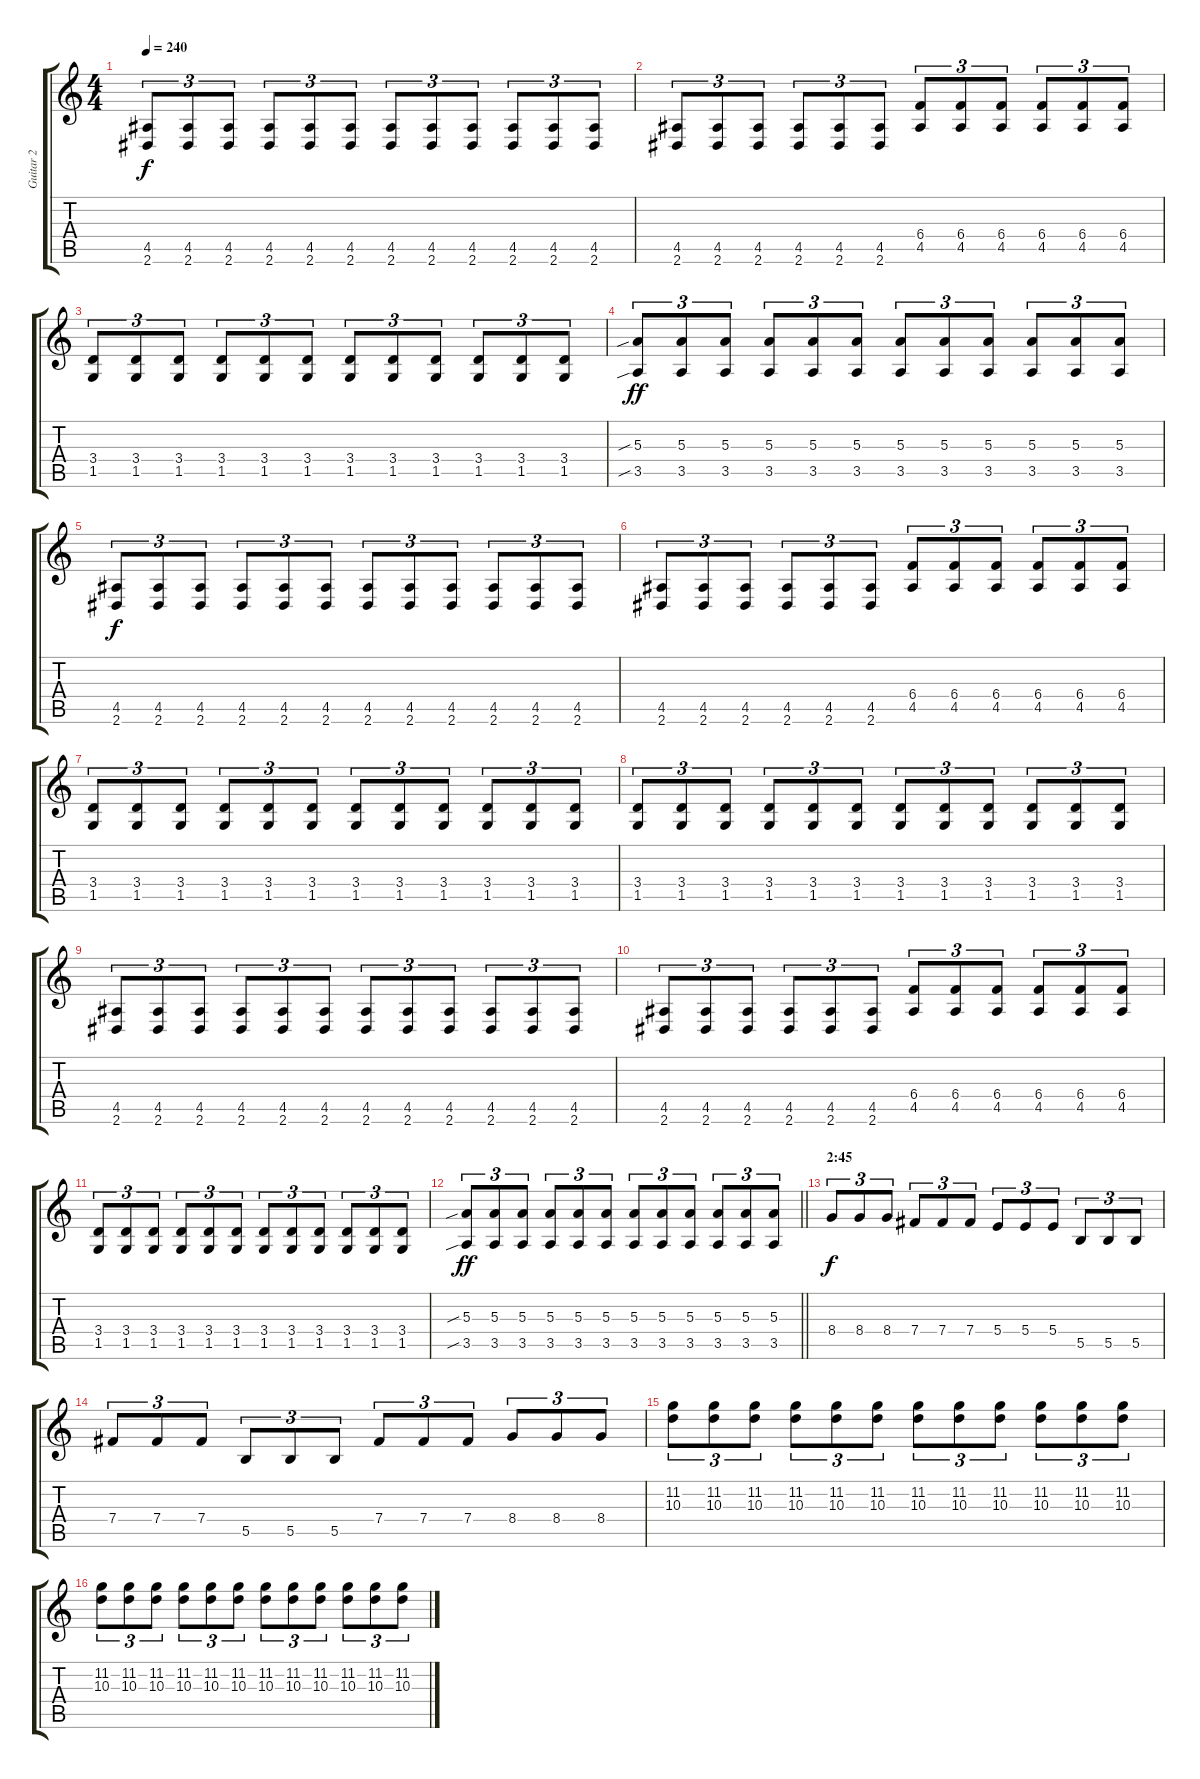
\track ("Guitar 2" "Guitar 2") {instrument distortionguitar}
\staff {score tabs}
\tuning (Db4 Ab3 E3 B2 Gb2 Db2) {hide}
\ts (4 4)
\tempo 240
\clef g2
\ks c
(4.5 2.6).8{tu (3 2) dy f} (4.5 2.6).8{tu (3 2)} (4.5 2.6).8{tu (3 2)} (4.5 2.6).8{tu (3 2)} (4.5 2.6).8{tu (3 2)} (4.5 2.6).8{tu (3 2)} (4.5 2.6).8{tu (3 2)} (4.5 2.6).8{tu (3 2)} (4.5 2.6).8{tu (3 2)} (4.5 2.6).8{tu (3 2)} (4.5 2.6).8{tu (3 2)} (4.5 2.6).8{tu (3 2)} |
(4.5 2.6).8{tu (3 2)} (4.5 2.6).8{tu (3 2)} (4.5 2.6).8{tu (3 2)} (4.5 2.6).8{tu (3 2)} (4.5 2.6).8{tu (3 2)} (4.5 2.6).8{tu (3 2)} (6.4 4.5).8{tu (3 2)} (6.4 4.5).8{tu (3 2)} (6.4 4.5).8{tu (3 2)} (6.4 4.5).8{tu (3 2)} (6.4 4.5).8{tu (3 2)} (6.4 4.5).8{tu (3 2)} |
(3.4 1.5).8{tu (3 2)} (3.4 1.5).8{tu (3 2)} (3.4 1.5).8{tu (3 2)} (3.4 1.5).8{tu (3 2)} (3.4 1.5).8{tu (3 2)} (3.4 1.5).8{tu (3 2)} (3.4 1.5).8{tu (3 2)} (3.4 1.5).8{tu (3 2)} (3.4 1.5).8{tu (3 2)} (3.4 1.5).8{tu (3 2)} (3.4 1.5).8{tu (3 2)} (3.4 1.5).8{tu (3 2)} |
(5.3{sib} 3.5{sib}).8{tu (3 2) dy ff} (5.3 3.5).8{tu (3 2)} (5.3 3.5).8{tu (3 2)} (5.3 3.5).8{tu (3 2)} (5.3 3.5).8{tu (3 2)} (5.3 3.5).8{tu (3 2)} (5.3 3.5).8{tu (3 2)} (5.3 3.5).8{tu (3 2)} (5.3 3.5).8{tu (3 2)} (5.3 3.5).8{tu (3 2)} (5.3 3.5).8{tu (3 2)} (5.3 3.5).8{tu (3 2)} |
(4.5 2.6).8{tu (3 2) dy f} (4.5 2.6).8{tu (3 2)} (4.5 2.6).8{tu (3 2)} (4.5 2.6).8{tu (3 2)} (4.5 2.6).8{tu (3 2)} (4.5 2.6).8{tu (3 2)} (4.5 2.6).8{tu (3 2)} (4.5 2.6).8{tu (3 2)} (4.5 2.6).8{tu (3 2)} (4.5 2.6).8{tu (3 2)} (4.5 2.6).8{tu (3 2)} (4.5 2.6).8{tu (3 2)} |
(4.5 2.6).8{tu (3 2)} (4.5 2.6).8{tu (3 2)} (4.5 2.6).8{tu (3 2)} (4.5 2.6).8{tu (3 2)} (4.5 2.6).8{tu (3 2)} (4.5 2.6).8{tu (3 2)} (6.4 4.5).8{tu (3 2)} (6.4 4.5).8{tu (3 2)} (6.4 4.5).8{tu (3 2)} (6.4 4.5).8{tu (3 2)} (6.4 4.5).8{tu (3 2)} (6.4 4.5).8{tu (3 2)} |
(3.4 1.5).8{tu (3 2)} (3.4 1.5).8{tu (3 2)} (3.4 1.5).8{tu (3 2)} (3.4 1.5).8{tu (3 2)} (3.4 1.5).8{tu (3 2)} (3.4 1.5).8{tu (3 2)} (3.4 1.5).8{tu (3 2)} (3.4 1.5).8{tu (3 2)} (3.4 1.5).8{tu (3 2)} (3.4 1.5).8{tu (3 2)} (3.4 1.5).8{tu (3 2)} (3.4 1.5).8{tu (3 2)} |
(3.4 1.5).8{tu (3 2)} (3.4 1.5).8{tu (3 2)} (3.4 1.5).8{tu (3 2)} (3.4 1.5).8{tu (3 2)} (3.4 1.5).8{tu (3 2)} (3.4 1.5).8{tu (3 2)} (3.4 1.5).8{tu (3 2)} (3.4 1.5).8{tu (3 2)} (3.4 1.5).8{tu (3 2)} (3.4 1.5).8{tu (3 2)} (3.4 1.5).8{tu (3 2)} (3.4 1.5).8{tu (3 2)} |
(4.5 2.6).8{tu (3 2)} (4.5 2.6).8{tu (3 2)} (4.5 2.6).8{tu (3 2)} (4.5 2.6).8{tu (3 2)} (4.5 2.6).8{tu (3 2)} (4.5 2.6).8{tu (3 2)} (4.5 2.6).8{tu (3 2)} (4.5 2.6).8{tu (3 2)} (4.5 2.6).8{tu (3 2)} (4.5 2.6).8{tu (3 2)} (4.5 2.6).8{tu (3 2)} (4.5 2.6).8{tu (3 2)} |
(4.5 2.6).8{tu (3 2)} (4.5 2.6).8{tu (3 2)} (4.5 2.6).8{tu (3 2)} (4.5 2.6).8{tu (3 2)} (4.5 2.6).8{tu (3 2)} (4.5 2.6).8{tu (3 2)} (6.4 4.5).8{tu (3 2)} (6.4 4.5).8{tu (3 2)} (6.4 4.5).8{tu (3 2)} (6.4 4.5).8{tu (3 2)} (6.4 4.5).8{tu (3 2)} (6.4 4.5).8{tu (3 2)} |
(3.4 1.5).8{tu (3 2)} (3.4 1.5).8{tu (3 2)} (3.4 1.5).8{tu (3 2)} (3.4 1.5).8{tu (3 2)} (3.4 1.5).8{tu (3 2)} (3.4 1.5).8{tu (3 2)} (3.4 1.5).8{tu (3 2)} (3.4 1.5).8{tu (3 2)} (3.4 1.5).8{tu (3 2)} (3.4 1.5).8{tu (3 2)} (3.4 1.5).8{tu (3 2)} (3.4 1.5).8{tu (3 2)} |
\barLineRight lightlight
(5.3{sib} 3.5{sib}).8{tu (3 2) dy ff} (5.3 3.5).8{tu (3 2)} (5.3 3.5).8{tu (3 2)} (5.3 3.5).8{tu (3 2)} (5.3 3.5).8{tu (3 2)} (5.3 3.5).8{tu (3 2)} (5.3 3.5).8{tu (3 2)} (5.3 3.5).8{tu (3 2)} (5.3 3.5).8{tu (3 2)} (5.3 3.5).8{tu (3 2)} (5.3 3.5).8{tu (3 2)} (5.3 3.5).8{tu (3 2)} |
\section ("" "2:45")
8.4.8{tu (3 2) dy f} 8.4.8{tu (3 2)} 8.4.8{tu (3 2)} 7.4.8{tu (3 2)} 7.4.8{tu (3 2)} 7.4.8{tu (3 2)} 5.4.8{tu (3 2)} 5.4.8{tu (3 2)} 5.4.8{tu (3 2)} 5.5.8{tu (3 2)} 5.5.8{tu (3 2)} 5.5.8{tu (3 2)} |
7.4.8{tu (3 2)} 7.4.8{tu (3 2)} 7.4.8{tu (3 2)} 5.5.8{tu (3 2)} 5.5.8{tu (3 2)} 5.5.8{tu (3 2)} 7.4.8{tu (3 2)} 7.4.8{tu (3 2)} 7.4.8{tu (3 2)} 8.4.8{tu (3 2)} 8.4.8{tu (3 2)} 8.4.8{tu (3 2)} |
(11.2 10.3).8{tu (3 2)} (11.2 10.3).8{tu (3 2)} (11.2 10.3).8{tu (3 2)} (11.2 10.3).8{tu (3 2)} (11.2 10.3).8{tu (3 2)} (11.2 10.3).8{tu (3 2)} (11.2 10.3).8{tu (3 2)} (11.2 10.3).8{tu (3 2)} (11.2 10.3).8{tu (3 2)} (11.2 10.3).8{tu (3 2)} (11.2 10.3).8{tu (3 2)} (11.2 10.3).8{tu (3 2)} |
(11.2 10.3).8{tu (3 2)} (11.2 10.3).8{tu (3 2)} (11.2 10.3).8{tu (3 2)} (11.2 10.3).8{tu (3 2)} (11.2 10.3).8{tu (3 2)} (11.2 10.3).8{tu (3 2)} (11.2 10.3).8{tu (3 2)} (11.2 10.3).8{tu (3 2)} (11.2 10.3).8{tu (3 2)} (11.2 10.3).8{tu (3 2)} (11.2 10.3).8{tu (3 2)} (11.2 10.3).8{tu (3 2)}
